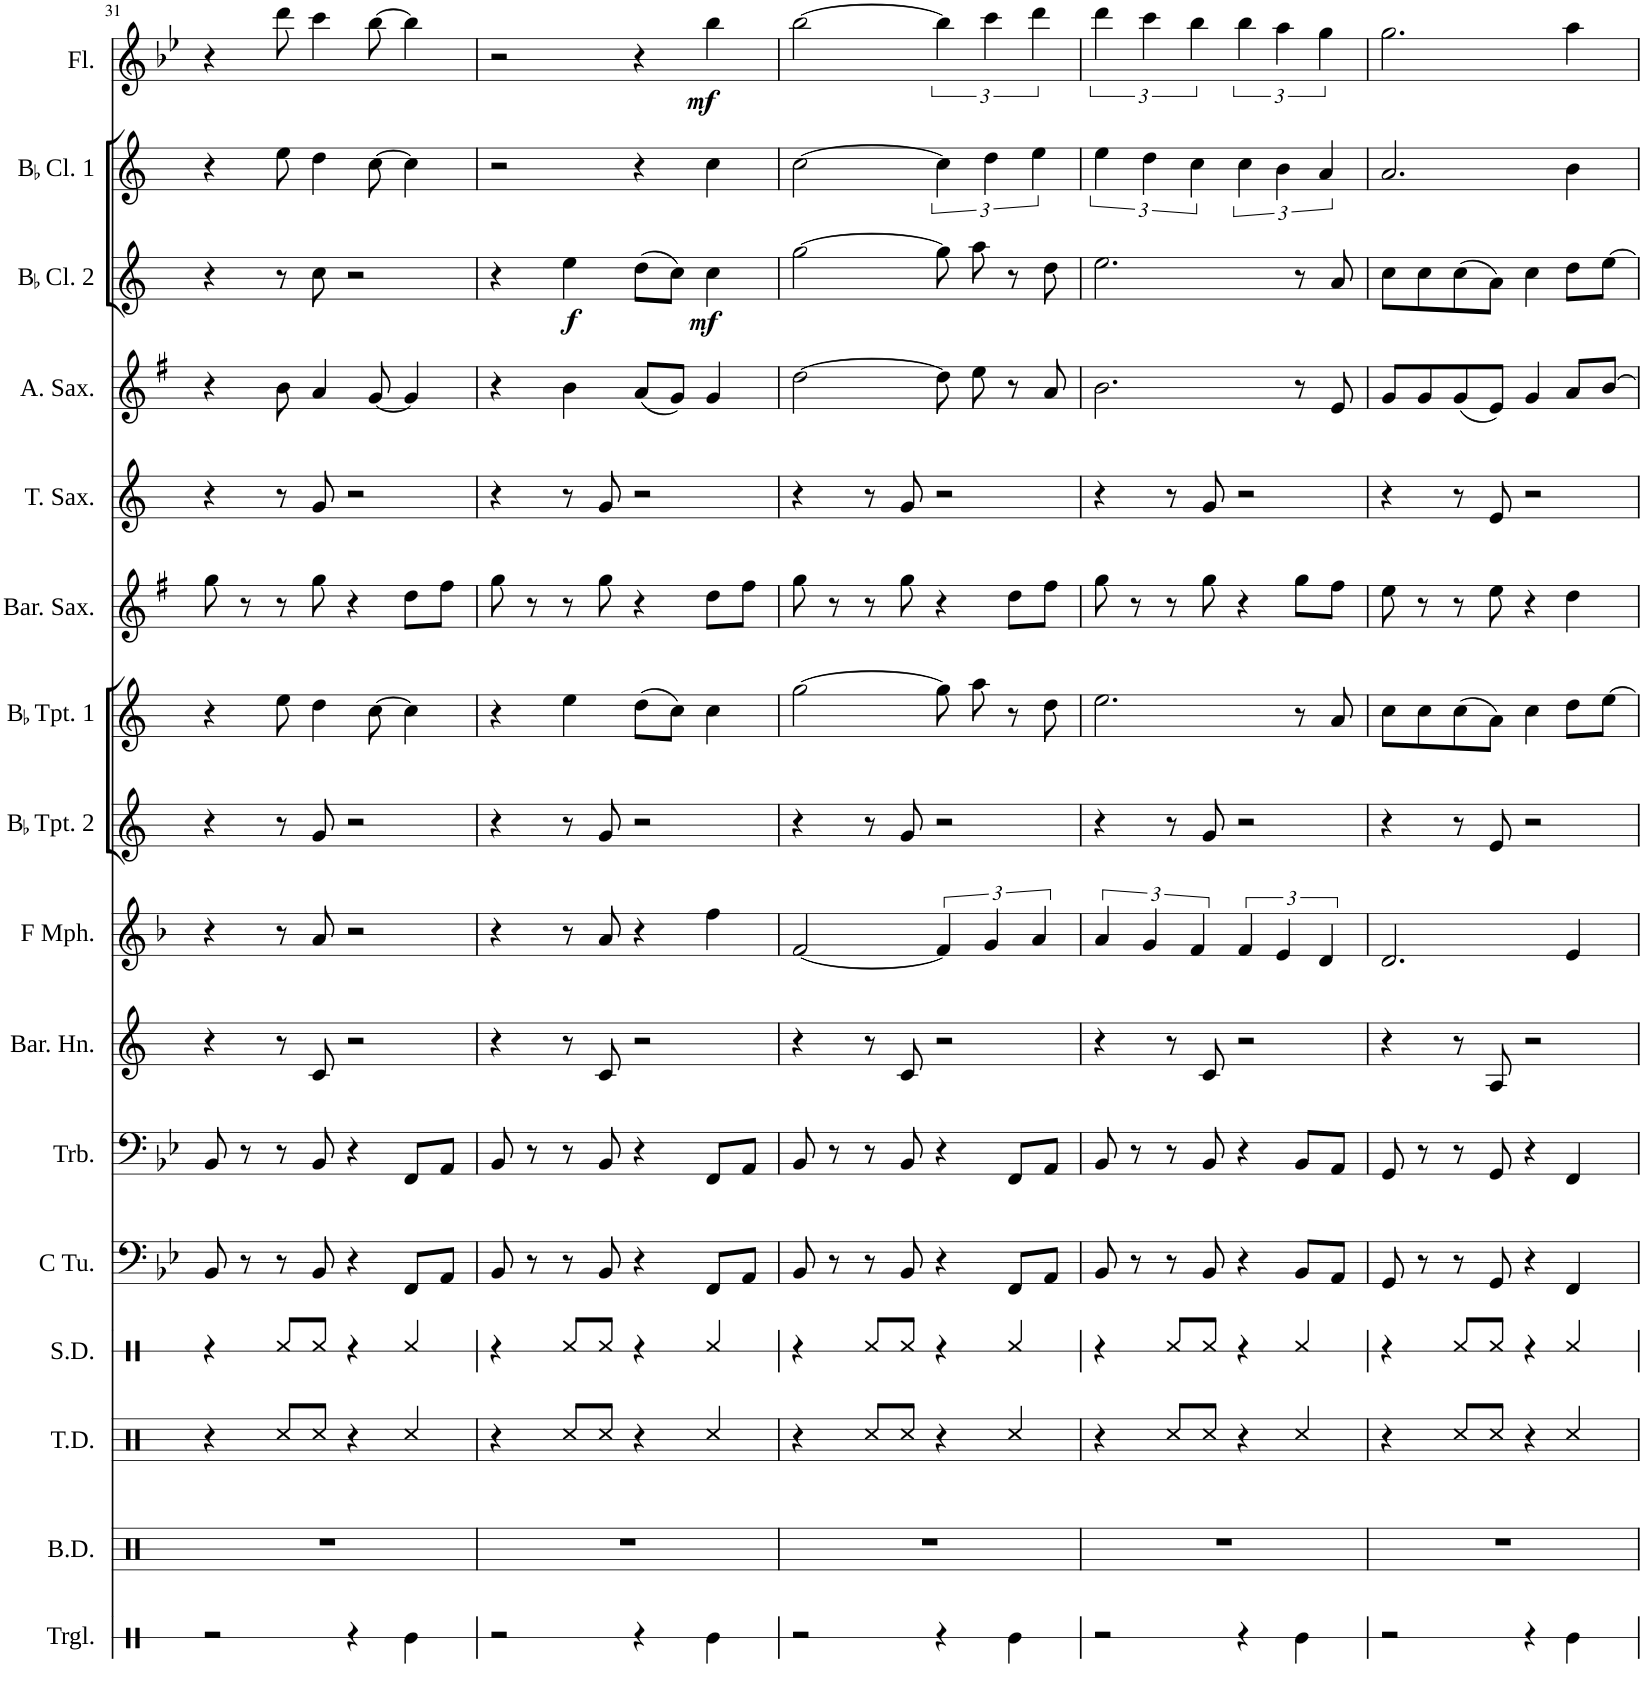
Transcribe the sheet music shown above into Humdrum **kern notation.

**kern	**kern	**kern	**kern	**kern	**kern	**kern	**kern	**kern	**kern	**kern	**kern	**kern	**kern	**dynam	**kern	**kern	**dynam
*part16	*part15	*part14	*part13	*part12	*part11	*part10	*part9	*part8	*part7	*part6	*part5	*part4	*part3	*part3	*part2	*part1	*part1
*staff16	*staff15	*staff14	*staff13	*staff12	*staff11	*staff10	*staff9	*staff8	*staff7	*staff6	*staff5	*staff4	*staff3	*staff3	*staff2	*staff1	*staff1
*I"Triangle	*I"Bass Drum	*I"Tenor Drum	*I"Snare Drum	*I"C Tuba	*I"Trombone	*I"Baritone Horn	*I"F Mellophone	*I"BaccidentalFlat Trumpet 2	*I"BaccidentalFlat Trumpet 1	*I"Baritone Saxophone	*I"Tenor Saxophone	*I"Alto Saxophone	*I"BaccidentalFlat Clarinet 2	*	*I"BaccidentalFlat Clarinet 1	*I"Flute	*
*I'Trgl.	*I'B.D.	*I'T.D.	*I'S.D.	*I'C Tu.	*I'Trb.	*I'Bar. Hn.	*I'F Mph.	*I'BaccidentalFlat Tpt. 2	*I'BaccidentalFlat Tpt. 1	*I'Bar. Sax.	*I'T. Sax.	*I'A. Sax.	*I'BaccidentalFlat Cl. 2	*	*I'BaccidentalFlat Cl. 1	*I'Fl.	*
!!LO:PB:g=z
*clefX	*clefX	*clefX	*clefX	*clefF4	*clefF4	*clefG2	*clefG2	*clefG2	*clefG2	*clefG2	*clefG2	*clefG2	*clefG2	*	*clefG2	*clefG2	*
*	*	*	*	*	*	*Trd1c2	*Trd4c7	*Trd1c2	*Trd1c2	*Trd12c21	*Trd8c14	*Trd5c9	*Trd1c2	*	*Trd1c2	*	*
*k[]	*k[]	*k[]	*k[]	*k[b-e-]	*k[b-e-]	*k[]	*k[b-]	*k[]	*k[]	*k[f#]	*k[]	*k[f#]	*k[]	*	*k[]	*k[b-e-]	*
*M4/4	*M4/4	*M4/4	*M4/4	*M4/4	*M4/4	*M4/4	*M4/4	*M4/4	*M4/4	*M4/4	*M4/4	*M4/4	*M4/4	*	*M4/4	*M4/4	*
=31	=31	=31	=31	=31	=31	=31	=31	=31	=31	=31	=31	=31	=31	=31	=31	=31	=31
2r	1r	4r	4r	8BB-/	8BB-/	4r	4r	4r	4r	8gg\	4r	4r	4r	.	4r	4r	.
.	.	.	.	8r	8r	.	.	.	.	8r	.	.	.	.	.	.	.
.	.	8Rcc/L	8Rf/L	8r	8r	8r	8r	8r	8ee\	8r	8r	8b\	8r	.	8ee\	8ddd\	.
.	.	8Rcc/J	8Rf/J	8BB-/	8BB-/	8c/	8a/	8g/	4dd\	8gg\	8g/	4a/	8cc\	.	4dd\	4ccc\	.
4r	.	4r	4r	4r	4r	2r	2r	2r	.	4r	2r	.	2r	.	.	.	.
.	.	.	.	.	.	.	.	.	[8cc\	.	.	[8g/	.	.	[8cc\	[8bb-\	.
4Re\	.	4Rcc/	4Rf/	8FF/L	8FF/L	.	.	.	4cc\]	8dd\L	.	4g/]	.	.	4cc\]	4bb-\]	.
.	.	.	.	8AA/J	8AA/J	.	.	.	.	8ff#\J	.	.	.	.	.	.	.
=32	=32	=32	=32	=32	=32	=32	=32	=32	=32	=32	=32	=32	=32	=32	=32	=32	=32
2r	1r	4r	4r	8BB-/	8BB-/	4r	4r	4r	4r	8gg\	4r	4r	4r	.	2r	2r	.
.	.	.	.	8r	8r	.	.	.	.	8r	.	.	.	.	.	.	.
!	!	!	!	!	!	!	!	!	!	!	!	!	!	!LO:DY:b	!	!	!
.	.	8Rcc/L	8Rf/L	8r	8r	8r	8r	8r	4ee\	8r	8r	4b\	4ee\	f	.	.	.
.	.	8Rcc/J	8Rf/J	8BB-/	8BB-/	8c/	8a/	8g/	.	8gg\	8g/	.	.	.	.	.	.
4r	.	4r	4r	4r	4r	2r	4r	2r	(8dd\L	4r	2r	(8a/L	(8dd\L	.	4r	4r	.
.	.	.	.	.	.	.	.	.	8cc\J)	.	.	8g/J)	8cc\J)	.	.	.	.
!	!	!	!	!	!	!	!	!	!	!	!	!	!	!LO:DY:b	!	!	!LO:DY:b
4Re\	.	4Rcc/	4Rf/	8FF/L	8FF/L	.	4ff\	.	4cc\	8dd\L	.	4g/	4cc\	mf	4cc\	4bb-\	mf
.	.	.	.	8AA/J	8AA/J	.	.	.	.	8ff#\J	.	.	.	.	.	.	.
=33	=33	=33	=33	=33	=33	=33	=33	=33	=33	=33	=33	=33	=33	=33	=33	=33	=33
2r	1r	4r	4r	8BB-/	8BB-/	4r	[2f/	4r	[2gg\	8gg\	4r	[2dd\	[2gg\	.	[2cc\	[2bb-\	.
.	.	.	.	8r	8r	.	.	.	.	8r	.	.	.	.	.	.	.
.	.	8Rcc/L	8Rf/L	8r	8r	8r	.	8r	.	8r	8r	.	.	.	.	.	.
.	.	8Rcc/J	8Rf/J	8BB-/	8BB-/	8c/	.	8g/	.	8gg\	8g/	.	.	.	.	.	.
4r	.	4r	4r	4r	4r	2r	6f/]	2r	8gg\]	4r	2r	8dd\]	8gg\]	.	6cc\]	6bb-\]	.
.	.	.	.	.	.	.	.	.	8aa\	.	.	8ee\	8aa\	.	.	.	.
.	.	.	.	.	.	.	6g/	.	.	.	.	.	.	.	6dd\	6ccc\	.
4Re\	.	4Rcc/	4Rf/	8FF/L	8FF/L	.	.	.	8r	8dd\L	.	8r	8r	.	.	.	.
.	.	.	.	.	.	.	6a/	.	.	.	.	.	.	.	6ee\	6ddd\	.
.	.	.	.	8AA/J	8AA/J	.	.	.	8dd\	8ff#\J	.	8a/	8dd\	.	.	.	.
=34	=34	=34	=34	=34	=34	=34	=34	=34	=34	=34	=34	=34	=34	=34	=34	=34	=34
2r	1r	4r	4r	8BB-/	8BB-/	4r	6a/	4r	2.ee\	8gg\	4r	2.b\	2.ee\	.	6ee\	6ddd\	.
.	.	.	.	8r	8r	.	.	.	.	8r	.	.	.	.	.	.	.
.	.	.	.	.	.	.	6g/	.	.	.	.	.	.	.	6dd\	6ccc\	.
.	.	8Rcc/L	8Rf/L	8r	8r	8r	.	8r	.	8r	8r	.	.	.	.	.	.
.	.	.	.	.	.	.	6f/	.	.	.	.	.	.	.	6cc\	6bb-\	.
.	.	8Rcc/J	8Rf/J	8BB-/	8BB-/	8c/	.	8g/	.	8gg\	8g/	.	.	.	.	.	.
4r	.	4r	4r	4r	4r	2r	6f/	2r	.	4r	2r	.	.	.	6cc\	6bb-\	.
.	.	.	.	.	.	.	6e/	.	.	.	.	.	.	.	6b\	6aa\	.
4Re\	.	4Rcc/	4Rf/	8BB-/L	8BB-/L	.	.	.	8r	8gg\L	.	8r	8r	.	.	.	.
.	.	.	.	.	.	.	6d/	.	.	.	.	.	.	.	6a/	6gg\	.
.	.	.	.	8AA/J	8AA/J	.	.	.	8a/	8ff#\J	.	8e/	8a/	.	.	.	.
=35	=35	=35	=35	=35	=35	=35	=35	=35	=35	=35	=35	=35	=35	=35	=35	=35	=35
2r	1r	4r	4r	8GG/	8GG/	4r	2.d/	4r	8cc\L	8ee\	4r	8g/L	8cc\L	.	2.a/	2.gg\	.
.	.	.	.	8r	8r	.	.	.	8cc\	8r	.	8g/	8cc\	.	.	.	.
.	.	8Rcc/L	8Rf/L	8r	8r	8r	.	8r	(8cc\	8r	8r	(8g/	(8cc\	.	.	.	.
.	.	8Rcc/J	8Rf/J	8GG/	8GG/	8A/	.	8e/	8a\J)	8ee\	8e/	8e/J)	8a\J)	.	.	.	.
4r	.	4r	4r	4r	4r	2r	.	2r	4cc\	4r	2r	4g/	4cc\	.	.	.	.
4Re\	.	4Rcc/	4Rf/	4FF/	4FF/	.	4e/	.	8dd\L	4dd\	.	8a/L	8dd\L	.	4b\	4aa\	.
.	.	.	.	.	.	.	.	.	[8ee\J	.	.	[8b/J	[8ee\J	.	.	.	.
=	=	=	=	=	=	=	=	=	=	=	=	=	=	=	=	=	=
*-	*-	*-	*-	*-	*-	*-	*-	*-	*-	*-	*-	*-	*-	*-	*-	*-	*-
